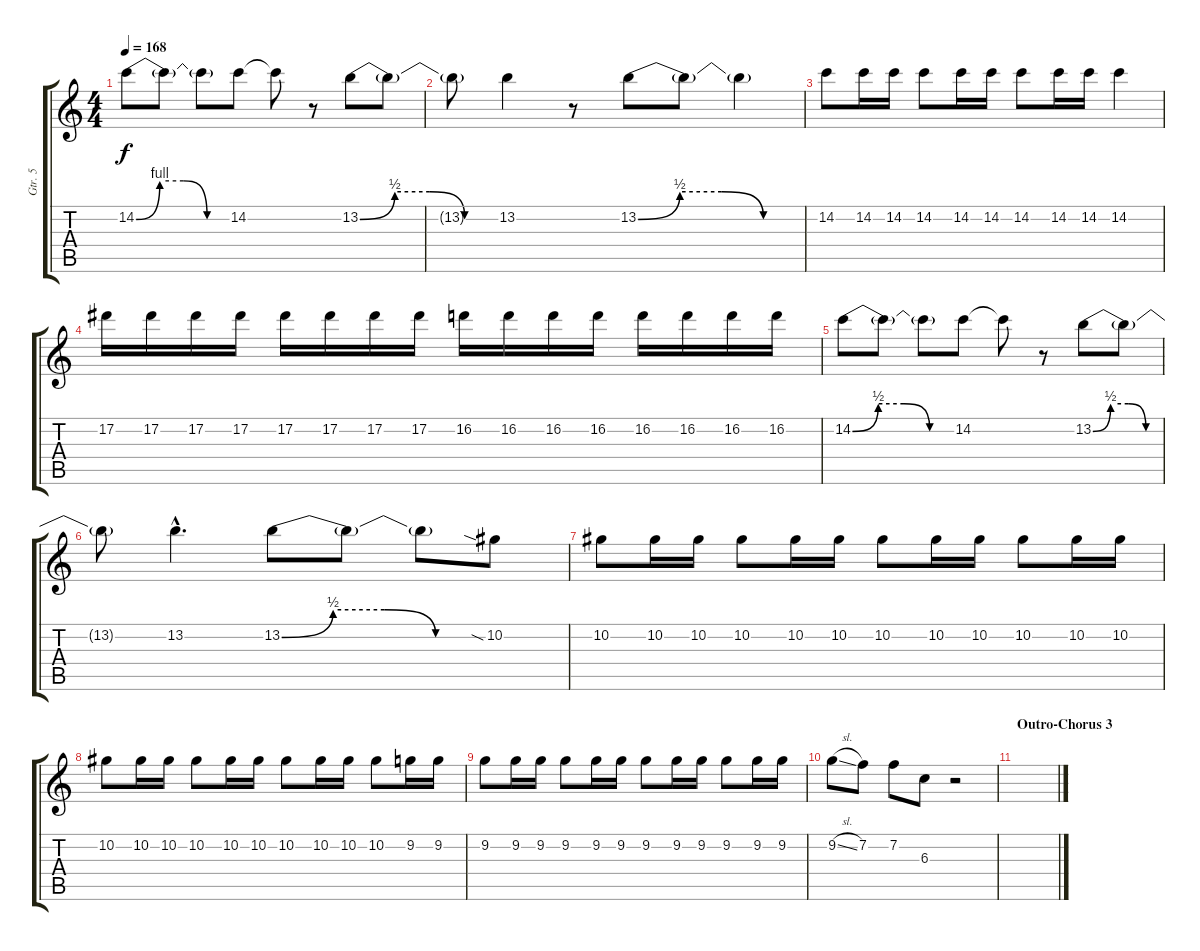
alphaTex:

\track ("Gtr. 5" "Gtr. 5") {instrument distortionguitar}
\staff {score tabs}
\tuning (Eb4 Bb3 Gb3 Db3 Ab2 Db2) {hide}
\ts (4 4)
\tempo 168
\clef g2
\ks aminor
14.2{be (custom 0 0 15 4 30 4 45 0 60 0)}.8{dy f} 14.2{t}.8 14.2{t}.8 14.2.8 14.2{t}.8 r.8 13.2{be (custom 0 0 15 2 30 2 45 0 60 0)}.8 13.2{t}.8 |
13.2{t}.8 13.2.4 r.8 13.2{be (custom 0 0 15 2 30 2 45 0 60 0)}.8 13.2{t}.8 13.2{t}.4 |
14.2.8 14.2.16 14.2.16 14.2.8 14.2.16 14.2.16 14.2.8 14.2.16 14.2.16 14.2.4 |
17.2.16 17.2.16 17.2.16 17.2.16 17.2.16 17.2.16 17.2.16 17.2.16 16.2.16 16.2.16 16.2.16 16.2.16 16.2.16 16.2.16 16.2.16 16.2.16 |
14.2{be (custom 0 0 15 2 30 2 45 0 60 0)}.8 14.2{t}.8 14.2{t}.8 14.2.8 14.2{t}.8 r.8 13.2{be (custom 0 0 15 2 30 2 45 0 60 0)}.8 13.2{t}.8 |
13.2{t}.8 13.2{hac}.4{d} 13.2{be (custom 0 0 15 2 30 2 45 0 60 0)}.8 13.2{t}.8 13.2{t}.8 10.2{sia}.8 |
10.2.8 10.2.16 10.2.16 10.2.8 10.2.16 10.2.16 10.2.8 10.2.16 10.2.16 10.2.8 10.2.16 10.2.16 |
10.2.8 10.2.16 10.2.16 10.2.8 10.2.16 10.2.16 10.2.8 10.2.16 10.2.16 10.2.8 9.2.16 9.2.16 |
9.2.8 9.2.16 9.2.16 9.2.8 9.2.16 9.2.16 9.2.8 9.2.16 9.2.16 9.2.8 9.2.16 9.2.16 |
9.2{sl}.8 7.2.8 7.2.8 6.3.8 r.2 |
\section ("" "Outro-Chorus 3")
